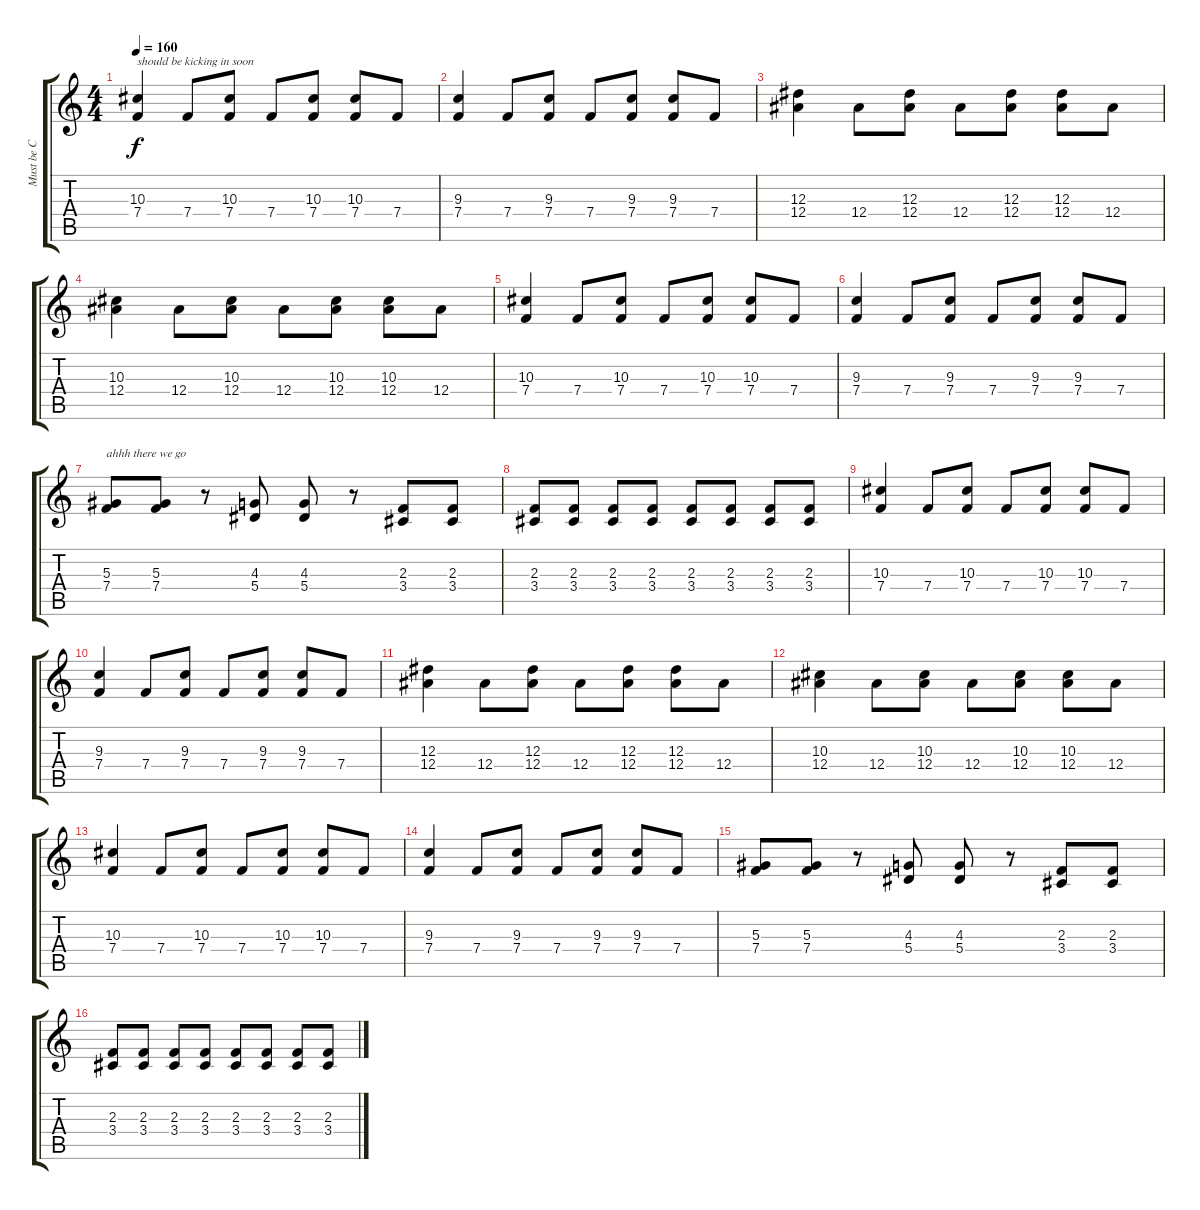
\track ("Must be C Tuned" "Must be C ") {instrument distortionguitar}
\staff {score tabs}
\tuning (C4 G3 Eb3 Bb2 F2 C2) {hide}
\ts (4 4)
\tempo 160
\clef g2
\ks c
(10.3 7.4).4{txt "should be kicking in soon" dy f instrument distortionguitar} 7.4.8 (10.3 7.4).8 7.4.8 (10.3 7.4).8 (10.3 7.4).8 7.4.8 |
(9.3 7.4).4 7.4.8 (9.3 7.4).8 7.4.8 (9.3 7.4).8 (9.3 7.4).8 7.4.8 |
(12.3 12.4).4 12.4.8 (12.3 12.4).8 12.4.8 (12.3 12.4).8 (12.3 12.4).8 12.4.8 |
(10.3 12.4).4 12.4.8 (10.3 12.4).8 12.4.8 (10.3 12.4).8 (10.3 12.4).8 12.4.8 |
(10.3 7.4).4 7.4.8 (10.3 7.4).8 7.4.8 (10.3 7.4).8 (10.3 7.4).8 7.4.8 |
(9.3 7.4).4 7.4.8 (9.3 7.4).8 7.4.8 (9.3 7.4).8 (9.3 7.4).8 7.4.8 |
(5.3 7.4).8{txt "ahhh there we go"} (5.3 7.4).8 r.8 (4.3 5.4).8 (4.3 5.4).8 r.8 (2.3 3.4).8 (2.3 3.4).8 |
(2.3 3.4).8 (2.3 3.4).8 (2.3 3.4).8 (2.3 3.4).8 (2.3 3.4).8 (2.3 3.4).8 (2.3 3.4).8 (2.3 3.4).8 |
(10.3 7.4).4 7.4.8 (10.3 7.4).8 7.4.8 (10.3 7.4).8 (10.3 7.4).8 7.4.8 |
(9.3 7.4).4 7.4.8 (9.3 7.4).8 7.4.8 (9.3 7.4).8 (9.3 7.4).8 7.4.8 |
(12.3 12.4).4 12.4.8 (12.3 12.4).8 12.4.8 (12.3 12.4).8 (12.3 12.4).8 12.4.8 |
(10.3 12.4).4 12.4.8 (10.3 12.4).8 12.4.8 (10.3 12.4).8 (10.3 12.4).8 12.4.8 |
(10.3 7.4).4 7.4.8 (10.3 7.4).8 7.4.8 (10.3 7.4).8 (10.3 7.4).8 7.4.8 |
(9.3 7.4).4 7.4.8 (9.3 7.4).8 7.4.8 (9.3 7.4).8 (9.3 7.4).8 7.4.8 |
(5.3 7.4).8 (5.3 7.4).8 r.8 (4.3 5.4).8 (4.3 5.4).8 r.8 (2.3 3.4).8 (2.3 3.4).8 |
(2.3 3.4).8 (2.3 3.4).8 (2.3 3.4).8 (2.3 3.4).8 (2.3 3.4).8 (2.3 3.4).8 (2.3 3.4).8 (2.3 3.4).8
